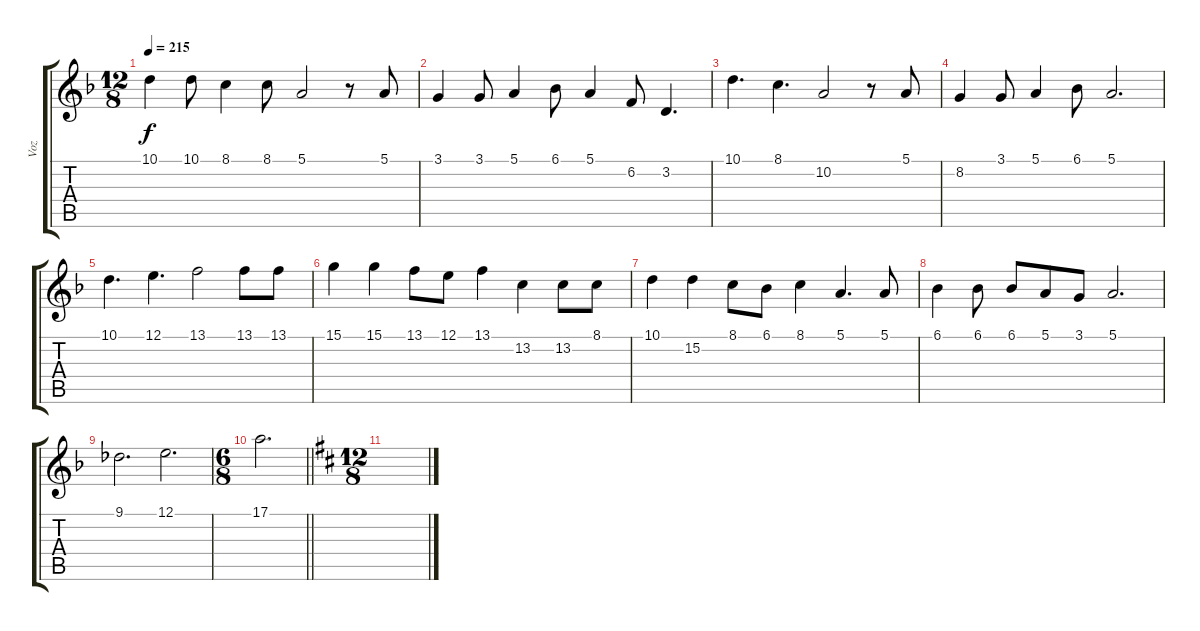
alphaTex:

\track ("Voz" "Voz") {instrument lead2sawtooth}
\staff {score tabs}
\tuning (E4 B3 G3 D3 A2 E2) {hide}
\ts (12 8)
\tempo 215
\clef g2
\ks dminor
10.1.4{dy f} 10.1.8 8.1.4 8.1.8 5.1.2 r.8 5.1.8 |
3.1.4 3.1.8 5.1.4 6.1.8 5.1.4 6.2.8 3.2.4{d} |
10.1.4{d} 8.1.4{d} 10.2.2 r.8 5.1.8 |
8.2.4 3.1.8 5.1.4 6.1.8 5.1.2{d} |
10.1.4{d} 12.1.4{d} 13.1.2 13.1.8 13.1.8 |
15.1.4 15.1.4 13.1.8 12.1.8 13.1.4 13.2.4 13.2.8 8.1.8 |
10.1.4 15.2.4 8.1.8 6.1.8 8.1.4 5.1.4{d} 5.1.8 |
6.1.4 6.1.8 6.1.8 5.1.8 3.1.8 5.1.2{d} |
9.1.2{d} 12.1.2{d} |
\ts (6 8)
\barLineRight lightlight
17.1.2{d} |
\ts (12 8)
\ks d
